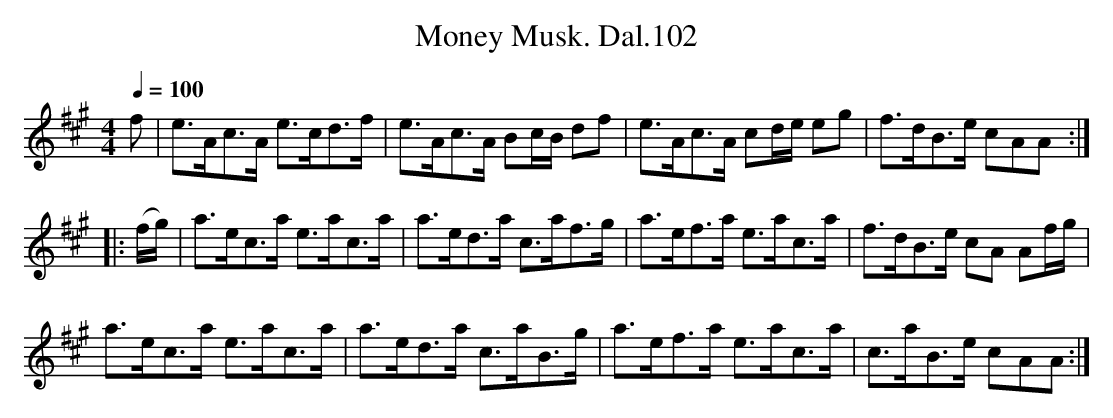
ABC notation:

X:1
T:Money Musk. Dal.102
M:4/4
L:1/8
Q:1/4=100
K:A
f|e>Ac>A e>cd>f | e>Ac>A Bc/B/ df | e>Ac>A cd/e/ eg | f>dB>e cAA:|
|:(f/g/)|a>ec>a e>ac>a | a>ed>a c>af>g | a>ef>a e>ac>a | f>dB>e cA Af/g/ |
a>ec>a e>ac>a | a>ed>a c>aB>g | a>ef>a e>ac>a | c>aB>e cAA:|
